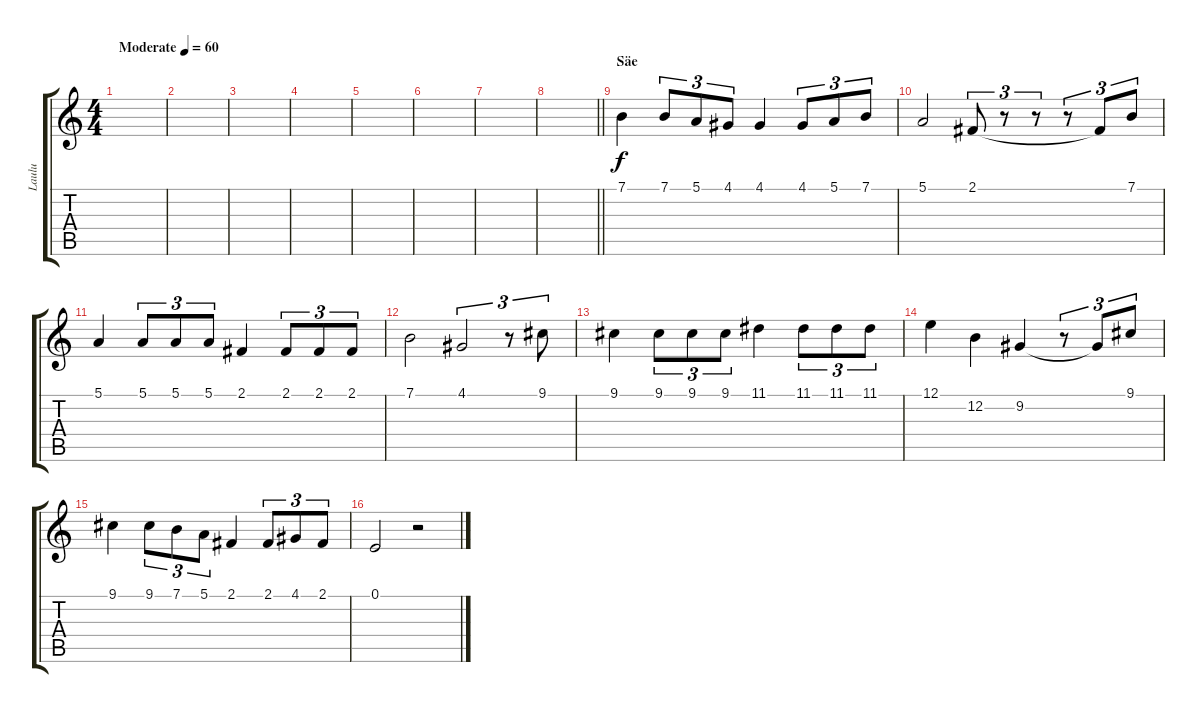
\track ("Laulu" "Laulu") {instrument violin}
\staff {score tabs}
\tuning (E4 B3 G3 D3 A2 E2) {hide}
\ts (4 4)
\tempo (60 "Moderate")
\clef g2
\ks c
|
|
|
|
|
|
|
\barLineRight lightlight
|
\section ("" "Säe")
7.1.4 7.1.8{tu (3 2)} 5.1.8{tu (3 2)} 4.1.8{tu (3 2)} 4.1.4 4.1.8{tu (3 2)} 5.1.8{tu (3 2)} 7.1.8{tu (3 2)} |
5.1.2 2.1.8{tu (3 2)} r.8{tu (3 2)} r.8{tu (3 2)} r.8{tu (3 2)} 2.1{t}.8{tu (3 2)} 7.1.8{tu (3 2)} |
5.1.4 5.1.8{tu (3 2)} 5.1.8{tu (3 2)} 5.1.8{tu (3 2)} 2.1.4 2.1.8{tu (3 2)} 2.1.8{tu (3 2)} 2.1.8{tu (3 2)} |
7.1.2 4.1.2{tu (3 2)} r.8{tu (3 2)} 9.1.8{tu (3 2)} |
9.1.4 9.1.8{tu (3 2)} 9.1.8{tu (3 2)} 9.1.8{tu (3 2)} 11.1.4 11.1.8{tu (3 2)} 11.1.8{tu (3 2)} 11.1.8{tu (3 2)} |
12.1.4 12.2.4 9.2.4 r.8{tu (3 2)} 9.2{t}.8{tu (3 2)} 9.1.8{tu (3 2)} |
9.1.4 9.1.8{tu (3 2)} 7.1.8{tu (3 2)} 5.1.8{tu (3 2)} 2.1.4 2.1.8{tu (3 2)} 4.1.8{tu (3 2)} 2.1.8{tu (3 2)} |
0.1.2 r.2
